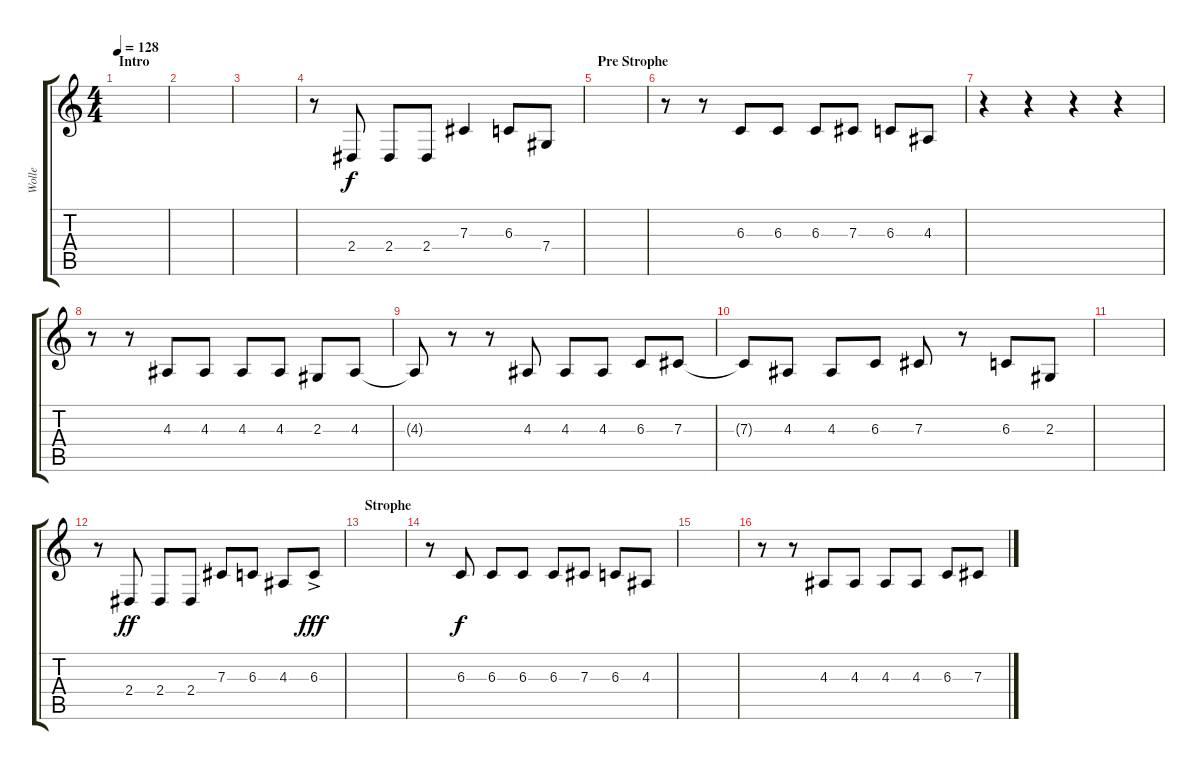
\track ("Wolle" "Wolle") {instrument clarinet}
\staff {score tabs}
\tuning (Eb4 Bb3 Gb3 Db3 Ab2 Eb2) {hide}
\ts (4 4)
\section ("" "Intro")
\tempo 128
\clef g2
\ks c
|
|
|
r.8 2.4.8 2.4.8 2.4.8 7.3.4 6.3.8 7.4.8 |
\section ("" "Pre Strophe")
|
r.8 r.8 6.3.8 6.3.8 6.3.8 7.3.8 6.3.8 4.3.8 |
r.4 r.4 r.4 r.4 |
r.8 r.8 4.3.8 4.3.8 4.3.8 4.3.8 2.3.8 4.3.8 |
4.3{t}.8 r.8 r.8 4.3.8 4.3.8 4.3.8 6.3.8 7.3.8 |
7.3{t}.8 4.3.8 4.3.8 6.3.8 7.3.8 r.8 6.3.8 2.3.8 |
|
r.8 2.4.8{dy ff} 2.4.8 2.4.8 7.3.8 6.3.8 4.3.8 6.3{ac}.8{dy fff} |
\section ("" "Strophe")
|
r.8 6.3.8{dy f} 6.3.8 6.3.8 6.3.8 7.3.8 6.3.8 4.3.8 |
|
r.8 r.8 4.3.8 4.3.8 4.3.8 4.3.8 6.3.8 7.3.8
